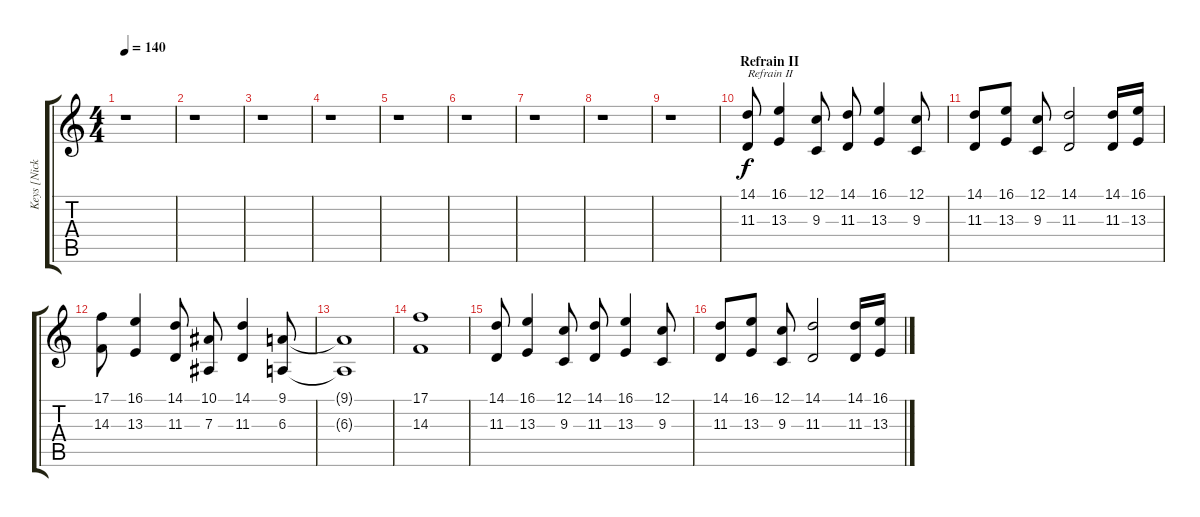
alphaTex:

\track ("Keys [Nick Wall]" "Keys [Nick") {instrument stringensemble1}
\staff {score tabs}
\tuning (C4 G3 Eb3 Bb2 F2 C2) {hide}
\ts (4 4)
\tempo 140
\clef g2
\ks c
r.1{dy f} |
r.1 |
r.1 |
r.1 |
r.1 |
r.1 |
r.1 |
r.1 |
r.1 |
\section ("" "Refrain II")
(14.1 11.3).8{txt "Refrain II" instrument pad3polysynth} (16.1 13.3).4 (12.1 9.3).8 (14.1 11.3).8 (16.1 13.3).4 (12.1 9.3).8 |
(14.1 11.3).8 (16.1 13.3).8 (12.1 9.3).8 (14.1 11.3).2 (14.1 11.3).16 (16.1 13.3).16 |
(17.1 14.3).8 (16.1 13.3).4 (14.1 11.3).8 (10.1 7.3).8 (14.1 11.3).4 (9.1 6.3).8 |
(9.1{t} 6.3{t}).1 |
(17.1 14.3).1 |
(14.1 11.3).8{instrument pad3polysynth} (16.1 13.3).4 (12.1 9.3).8 (14.1 11.3).8 (16.1 13.3).4 (12.1 9.3).8 |
(14.1 11.3).8 (16.1 13.3).8 (12.1 9.3).8 (14.1 11.3).2 (14.1 11.3).16 (16.1 13.3).16
